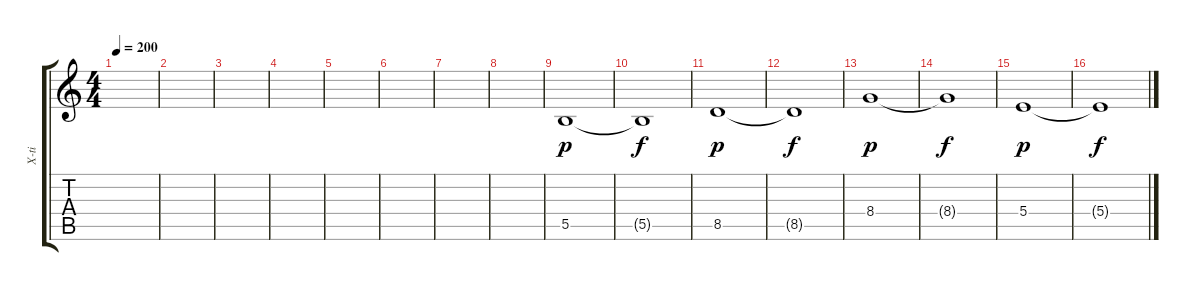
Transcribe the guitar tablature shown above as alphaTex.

\track ("X-ti" "X-ti") {instrument distortionguitar}
\staff {score tabs}
\tuning (Db4 Ab3 E3 B2 Gb2 B1) {hide}
\ts (4 4)
\tempo 200
\clef g2
\ks c
|
|
|
|
|
|
|
|
5.5.1{dy p} |
5.5{t}.1{dy f} |
8.5.1{dy p} |
8.5{t}.1{dy f} |
8.4.1{dy p} |
8.4{t}.1{dy f} |
5.4.1{dy p} |
5.4{t}.1{dy f}
